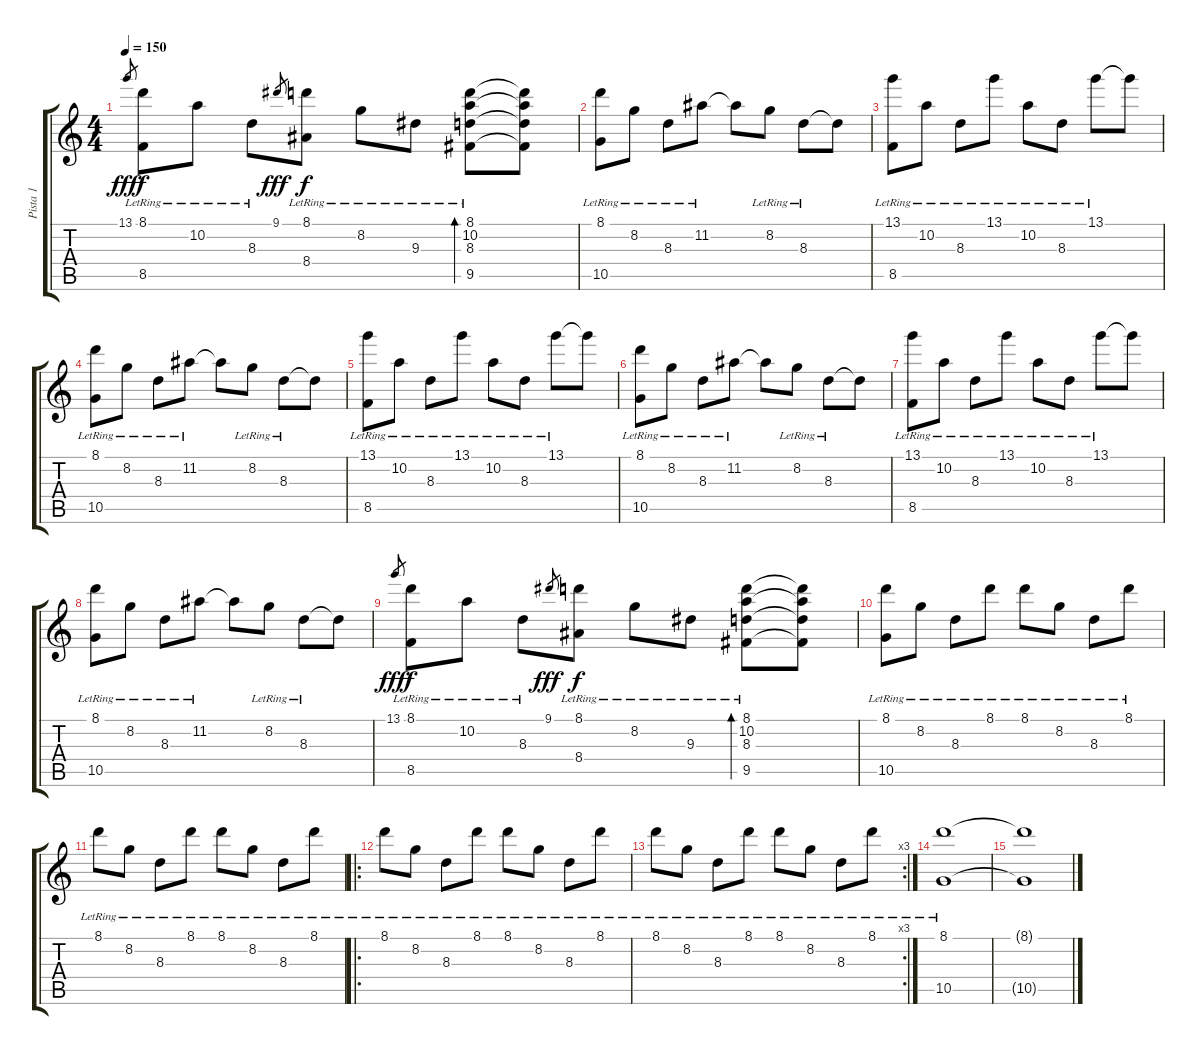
\track ("Pista 1" "Pista 1") {instrument acousticguitarnylon}
\staff {score tabs}
\tuning (Gb4 B3 Gb3 D3 A2 E2) {hide}
\ts (4 4)
\tempo 150
\clef g2
\ks c
13.1.8{gr dy fff} (8.1{lr} 8.5{lr}).8{dy f} 10.2{lr}.8 8.3{lr}.8 9.1.8{gr dy fff} (8.1{lr} 8.4{lr}).8{dy f} 8.2{lr}.8 9.3{lr}.8 (8.1{lr} 10.2{lr} 8.3{lr} 9.5{lr}).8{bd 120} (8.1{t} 10.2{t} 8.3{t} 9.5{t}).8 |
(8.1{lr} 10.5{lr}).8 8.2{lr}.8 8.3{lr}.8 11.2{lr}.8 11.2{t}.8 8.2{lr}.8 8.3{lr}.8 8.3{t}.8 |
(13.1{lr} 8.5{lr}).8 10.2{lr}.8 8.3{lr}.8 13.1{lr}.8 10.2{lr}.8 8.3{lr}.8 13.1{lr}.8 13.1{t}.8 |
(8.1{lr} 10.5{lr}).8 8.2{lr}.8 8.3{lr}.8 11.2{lr}.8 11.2{t}.8 8.2{lr}.8 8.3{lr}.8 8.3{t}.8 |
(13.1{lr} 8.5{lr}).8 10.2{lr}.8 8.3{lr}.8 13.1{lr}.8 10.2{lr}.8 8.3{lr}.8 13.1{lr}.8 13.1{t}.8 |
(8.1{lr} 10.5{lr}).8 8.2{lr}.8 8.3{lr}.8 11.2{lr}.8 11.2{t}.8 8.2{lr}.8 8.3{lr}.8 8.3{t}.8 |
(13.1{lr} 8.5{lr}).8 10.2{lr}.8 8.3{lr}.8 13.1{lr}.8 10.2{lr}.8 8.3{lr}.8 13.1{lr}.8 13.1{t}.8 |
(8.1{lr} 10.5{lr}).8 8.2{lr}.8 8.3{lr}.8 11.2{lr}.8 11.2{t}.8 8.2{lr}.8 8.3{lr}.8 8.3{t}.8 |
13.1.8{gr dy fff} (8.1{lr} 8.5{lr}).8{dy f} 10.2{lr}.8 8.3{lr}.8 9.1.8{gr dy fff} (8.1{lr} 8.4{lr}).8{dy f} 8.2{lr}.8 9.3{lr}.8 (8.1{lr} 10.2{lr} 8.3{lr} 9.5{lr}).8{bd 120} (8.1{t} 10.2{t} 8.3{t} 9.5{t}).8 |
(8.1{lr} 10.5{lr}).8 8.2{lr}.8 8.3{lr}.8 8.1{lr}.8 8.1{lr}.8 8.2{lr}.8 8.3{lr}.8 8.1{lr}.8 |
8.1{lr}.8 8.2{lr}.8 8.3{lr}.8 8.1{lr}.8 8.1{lr}.8 8.2{lr}.8 8.3{lr}.8 8.1{lr}.8 |
\ro
8.1{lr}.8 8.2{lr}.8 8.3{lr}.8 8.1{lr}.8 8.1{lr}.8 8.2{lr}.8 8.3{lr}.8 8.1{lr}.8 |
\rc 3
8.1{lr}.8 8.2{lr}.8 8.3{lr}.8 8.1{lr}.8 8.1{lr}.8 8.2{lr}.8 8.3{lr}.8 8.1{lr}.8 |
(8.1{lr} 10.5{lr}).1 |
(8.1{t} 10.5{t}).1
